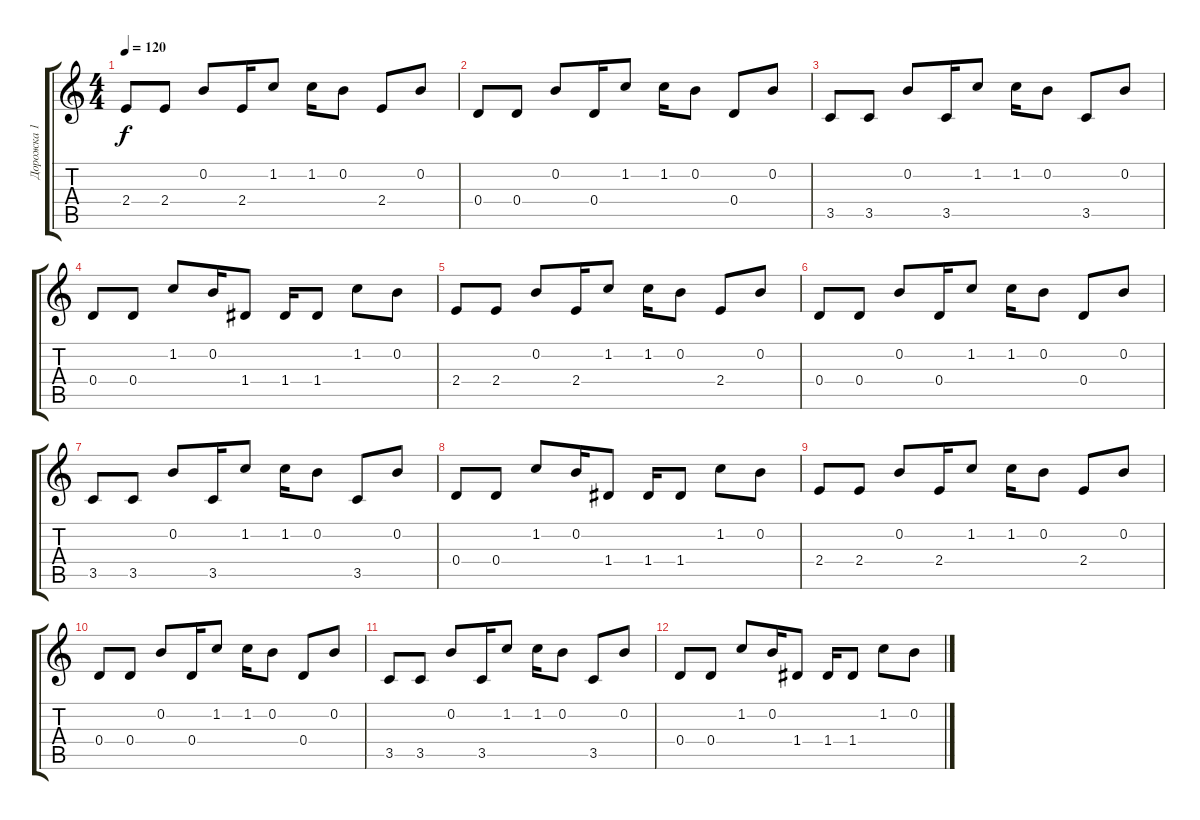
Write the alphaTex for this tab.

\track ("Дорожка 1" "Дорожка 1") {instrument acousticguitarsteel}
\staff {score tabs}
\tuning (E4 B3 G3 D3 A2 E2) {hide}
\ts (4 4)
\tempo 120
\clef g2
\ks c
2.4.8{dy f} 2.4.8 0.2.8 2.4.16 1.2.8 1.2.16 0.2.8 2.4.8 0.2.8 |
0.4.8 0.4.8 0.2.8 0.4.16 1.2.8 1.2.16 0.2.8 0.4.8 0.2.8 |
3.5.8 3.5.8 0.2.8 3.5.16 1.2.8 1.2.16 0.2.8 3.5.8 0.2.8 |
0.4.8 0.4.8 1.2.8 0.2.16 1.4.8 1.4.16 1.4.8 1.2.8 0.2.8 |
2.4.8 2.4.8 0.2.8 2.4.16 1.2.8 1.2.16 0.2.8 2.4.8 0.2.8 |
0.4.8 0.4.8 0.2.8 0.4.16 1.2.8 1.2.16 0.2.8 0.4.8 0.2.8 |
3.5.8 3.5.8 0.2.8 3.5.16 1.2.8 1.2.16 0.2.8 3.5.8 0.2.8 |
0.4.8 0.4.8 1.2.8 0.2.16 1.4.8 1.4.16 1.4.8 1.2.8 0.2.8 |
2.4.8 2.4.8 0.2.8 2.4.16 1.2.8 1.2.16 0.2.8 2.4.8 0.2.8 |
0.4.8 0.4.8 0.2.8 0.4.16 1.2.8 1.2.16 0.2.8 0.4.8 0.2.8 |
3.5.8 3.5.8 0.2.8 3.5.16 1.2.8 1.2.16 0.2.8 3.5.8 0.2.8 |
0.4.8 0.4.8 1.2.8 0.2.16 1.4.8 1.4.16 1.4.8 1.2.8 0.2.8
